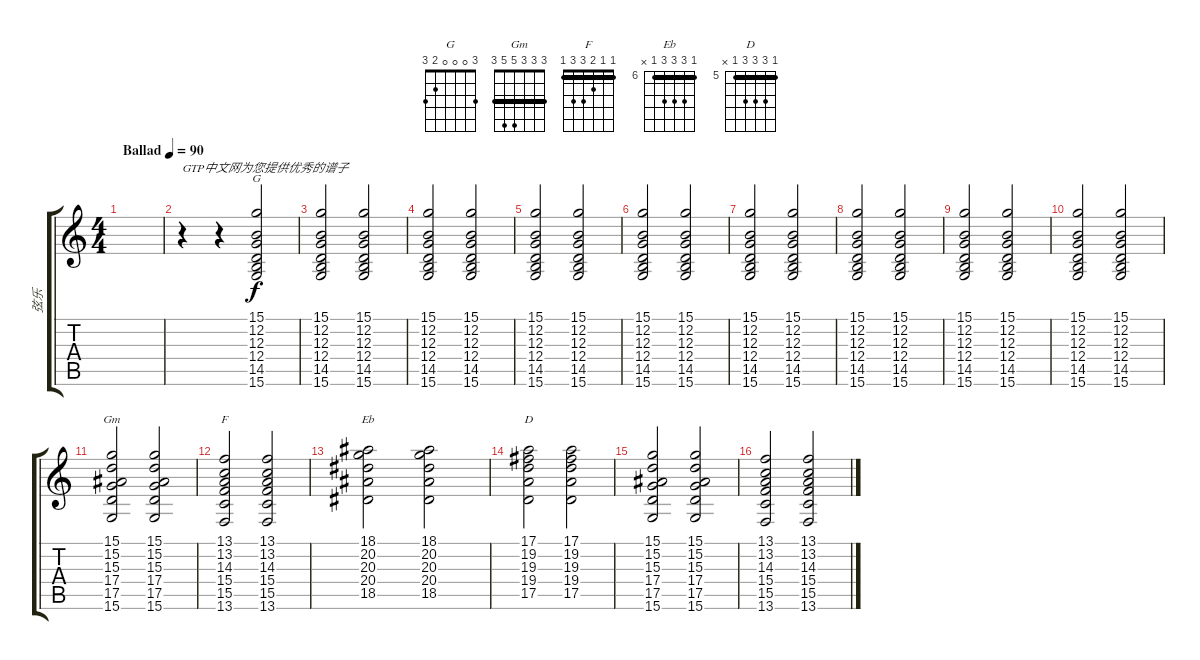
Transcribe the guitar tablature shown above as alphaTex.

\track ("弦乐" "弦乐") {instrument stringensemble1}
\staff {score tabs}
\tuning (E4 B3 G3 D3 A2 E2) {hide}
\chord ("G" 3 0 0 0 2 3)
\chord ("Gm" 3 3 3 5 5 3) {barre 3}
\chord ("F" 1 1 2 3 3 1) {barre 1}
\chord ("Eb" 6 8 8 8 6 x) {firstfret 6 barre 6}
\chord ("D" 5 7 7 7 5 x) {firstfret 5 barre 5}
\ts (4 4)
\tempo (90 "Ballad")
\clef g2
\ks c
|
r.4{txt "GTP中文网为您提供优秀的谱子"} r.4 (15.1 12.2 12.3 12.4 14.5 15.6).2{ch "G"} |
(15.1 12.2 12.3 12.4 14.5 15.6).2 (15.1 12.2 12.3 12.4 14.5 15.6).2 |
(15.1 12.2 12.3 12.4 14.5 15.6).2 (15.1 12.2 12.3 12.4 14.5 15.6).2 |
(15.1 12.2 12.3 12.4 14.5 15.6).2 (15.1 12.2 12.3 12.4 14.5 15.6).2 |
(15.1 12.2 12.3 12.4 14.5 15.6).2 (15.1 12.2 12.3 12.4 14.5 15.6).2 |
(15.1 12.2 12.3 12.4 14.5 15.6).2 (15.1 12.2 12.3 12.4 14.5 15.6).2 |
(15.1 12.2 12.3 12.4 14.5 15.6).2 (15.1 12.2 12.3 12.4 14.5 15.6).2 |
(15.1 12.2 12.3 12.4 14.5 15.6).2 (15.1 12.2 12.3 12.4 14.5 15.6).2 |
(15.1 12.2 12.3 12.4 14.5 15.6).2 (15.1 12.2 12.3 12.4 14.5 15.6).2 |
(15.1 15.2 15.3 17.4 17.5 15.6).2{ch "Gm"} (15.1 15.2 15.3 17.4 17.5 15.6).2 |
(13.1 13.2 14.3 15.4 15.5 13.6).2{ch "F"} (13.1 13.2 14.3 15.4 15.5 13.6).2 |
(18.1 20.2 20.3 20.4 18.5).2{ch "Eb"} (18.1 20.2 20.3 20.4 18.5).2 |
(17.1 19.2 19.3 19.4 17.5).2{ch "D"} (17.1 19.2 19.3 19.4 17.5).2 |
(15.1 15.2 15.3 17.4 17.5 15.6).2 (15.1 15.2 15.3 17.4 17.5 15.6).2 |
(13.1 13.2 14.3 15.4 15.5 13.6).2 (13.1 13.2 14.3 15.4 15.5 13.6).2
